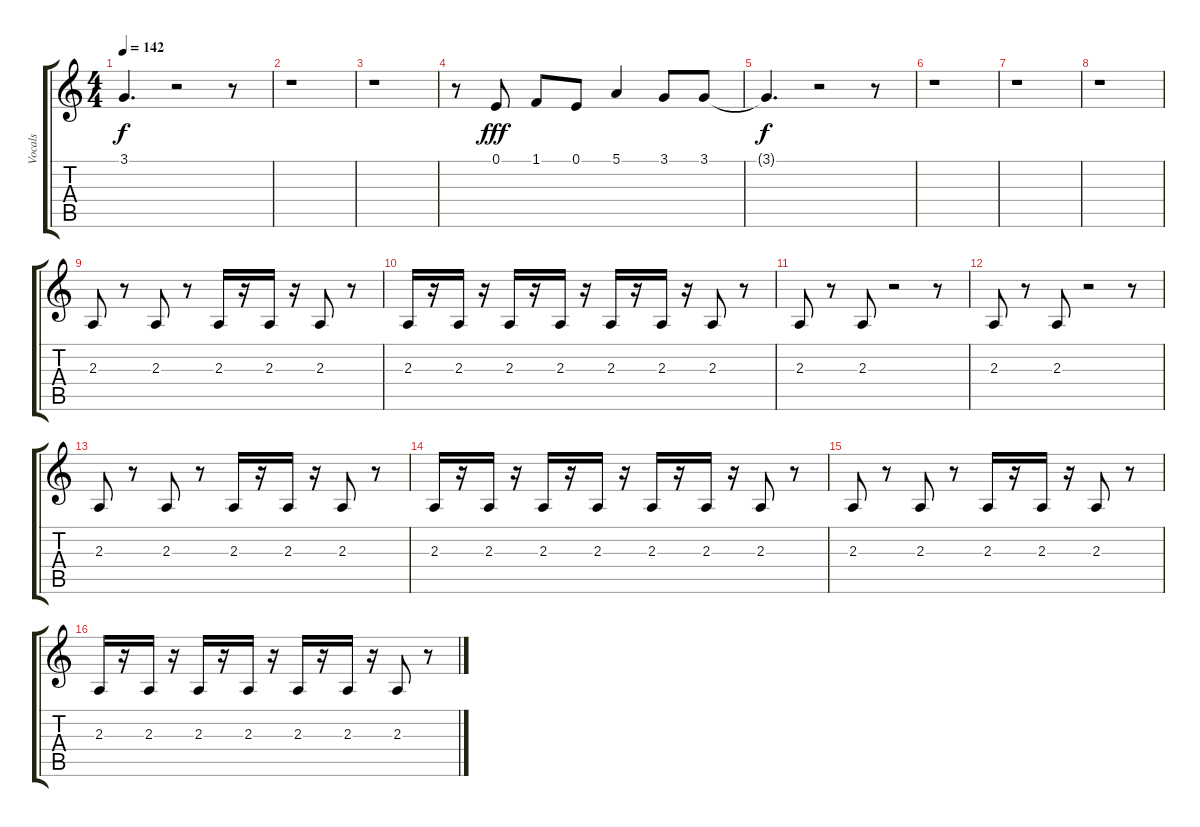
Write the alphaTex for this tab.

\track ("Vocals" "Vocals") {instrument lead1square}
\staff {score tabs}
\tuning (E4 B3 G3 D3 A2 E2) {hide}
\ts (4 4)
\tempo 142
\clef g2
\ks c
3.1{t}.4{d dy f} r.2 r.8 |
r.1 |
r.1 |
r.8 0.1.8{dy fff} 1.1.8 0.1.8 5.1.4 3.1.8 3.1.8 |
3.1{t}.4{d dy f} r.2 r.8 |
r.1 |
r.1 |
r.1 |
2.3.8 r.8 2.3.8 r.8 2.3.16 r.16 2.3.16 r.16 2.3.8 r.8 |
2.3.16 r.16 2.3.16 r.16 2.3.16 r.16 2.3.16 r.16 2.3.16 r.16 2.3.16 r.16 2.3.8 r.8 |
2.3.8 r.8 2.3.8 r.2 r.8 |
2.3.8 r.8 2.3.8 r.2 r.8 |
2.3.8 r.8 2.3.8 r.8 2.3.16 r.16 2.3.16 r.16 2.3.8 r.8 |
2.3.16 r.16 2.3.16 r.16 2.3.16 r.16 2.3.16 r.16 2.3.16 r.16 2.3.16 r.16 2.3.8 r.8 |
2.3.8 r.8 2.3.8 r.8 2.3.16 r.16 2.3.16 r.16 2.3.8 r.8 |
2.3.16 r.16 2.3.16 r.16 2.3.16 r.16 2.3.16 r.16 2.3.16 r.16 2.3.16 r.16 2.3.8 r.8
